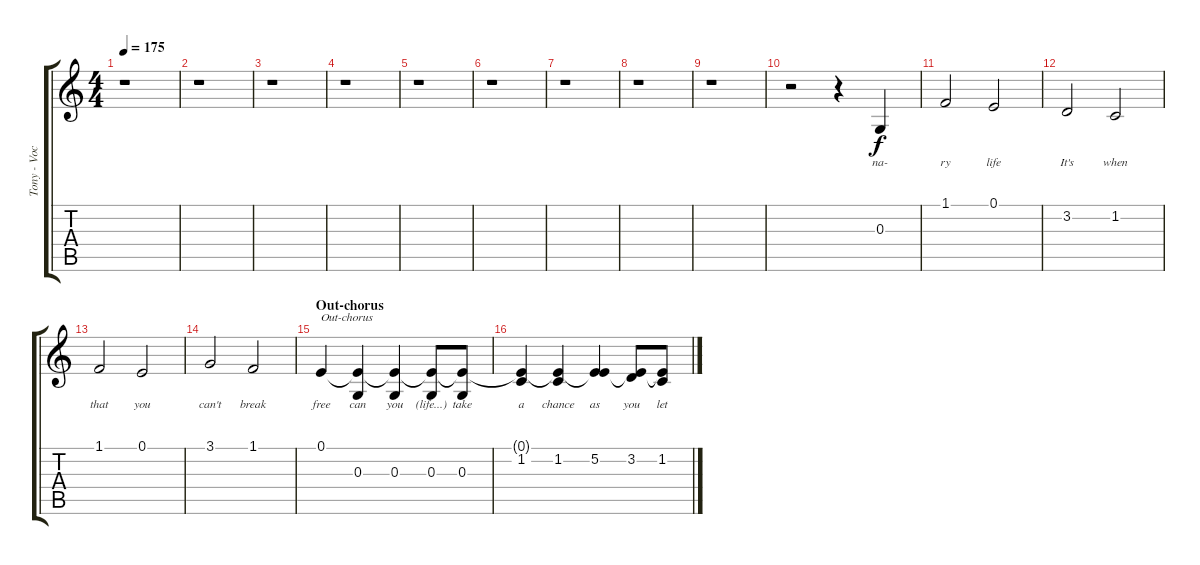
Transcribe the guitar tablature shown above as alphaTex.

\track ("Tony - Vocals/Back Vocals" "Tony - Voc") {instrument lead1square}
\staff {score tabs}
\tuning (E4 B3 G3 D3 A2 E2) {hide}
\ts (4 4)
\tempo 175
\clef g2
\ks c
r.1{dy f} |
r.1 |
r.1 |
r.1 |
r.1 |
r.1 |
r.1 |
r.1 |
r.1 |
r.2 r.4 0.3.4{lyrics (0 "na-") lyrics (1 "") lyrics (2 "") lyrics (3 "") lyrics (4 "")} |
1.1.2{lyrics (0 "ry") lyrics (1 "") lyrics (2 "") lyrics (3 "") lyrics (4 "")} 0.1.2{lyrics (0 "life") lyrics (1 "") lyrics (2 "") lyrics (3 "") lyrics (4 "")} |
3.2.2{lyrics (0 "It's") lyrics (1 "") lyrics (2 "") lyrics (3 "") lyrics (4 "")} 1.2.2{lyrics (0 "when") lyrics (1 "") lyrics (2 "") lyrics (3 "") lyrics (4 "")} |
1.1.2{lyrics (0 "that") lyrics (1 "") lyrics (2 "") lyrics (3 "") lyrics (4 "")} 0.1.2{lyrics (0 "you") lyrics (1 "") lyrics (2 "") lyrics (3 "") lyrics (4 "")} |
3.1.2{lyrics (0 "can't") lyrics (1 "") lyrics (2 "") lyrics (3 "") lyrics (4 "")} 1.1.2{lyrics (0 "break") lyrics (1 "") lyrics (2 "") lyrics (3 "") lyrics (4 "")} |
\section ("" "Out-chorus")
0.1.4{txt "Out-chorus" lyrics (0 "free") lyrics (1 "") lyrics (2 "") lyrics (3 "") lyrics (4 "")} (0.1{t} 0.3).4{lyrics (0 "can") lyrics (1 "") lyrics (2 "") lyrics (3 "") lyrics (4 "")} (0.1{t} 0.3).4{lyrics (0 "you") lyrics (1 "") lyrics (2 "") lyrics (3 "") lyrics (4 "")} (0.1{t} 0.3).8{lyrics (0 "(life...)") lyrics (1 "") lyrics (2 "") lyrics (3 "") lyrics (4 "")} (0.1{t} 0.3).8{lyrics (0 "take") lyrics (1 "") lyrics (2 "") lyrics (3 "") lyrics (4 "")} |
(0.1{t} 1.2).4{lyrics (0 "a") lyrics (1 "") lyrics (2 "") lyrics (3 "") lyrics (4 "")} (0.1{t} 1.2).4{lyrics (0 "chance") lyrics (1 "") lyrics (2 "") lyrics (3 "") lyrics (4 "")} (0.1{t} 5.2).4{lyrics (0 "as") lyrics (1 "") lyrics (2 "") lyrics (3 "") lyrics (4 "")} (0.1{t} 3.2).8{lyrics (0 "you") lyrics (1 "") lyrics (2 "") lyrics (3 "") lyrics (4 "")} (0.1{t} 1.2).8{lyrics (0 "let") lyrics (1 "") lyrics (2 "") lyrics (3 "") lyrics (4 "")}
